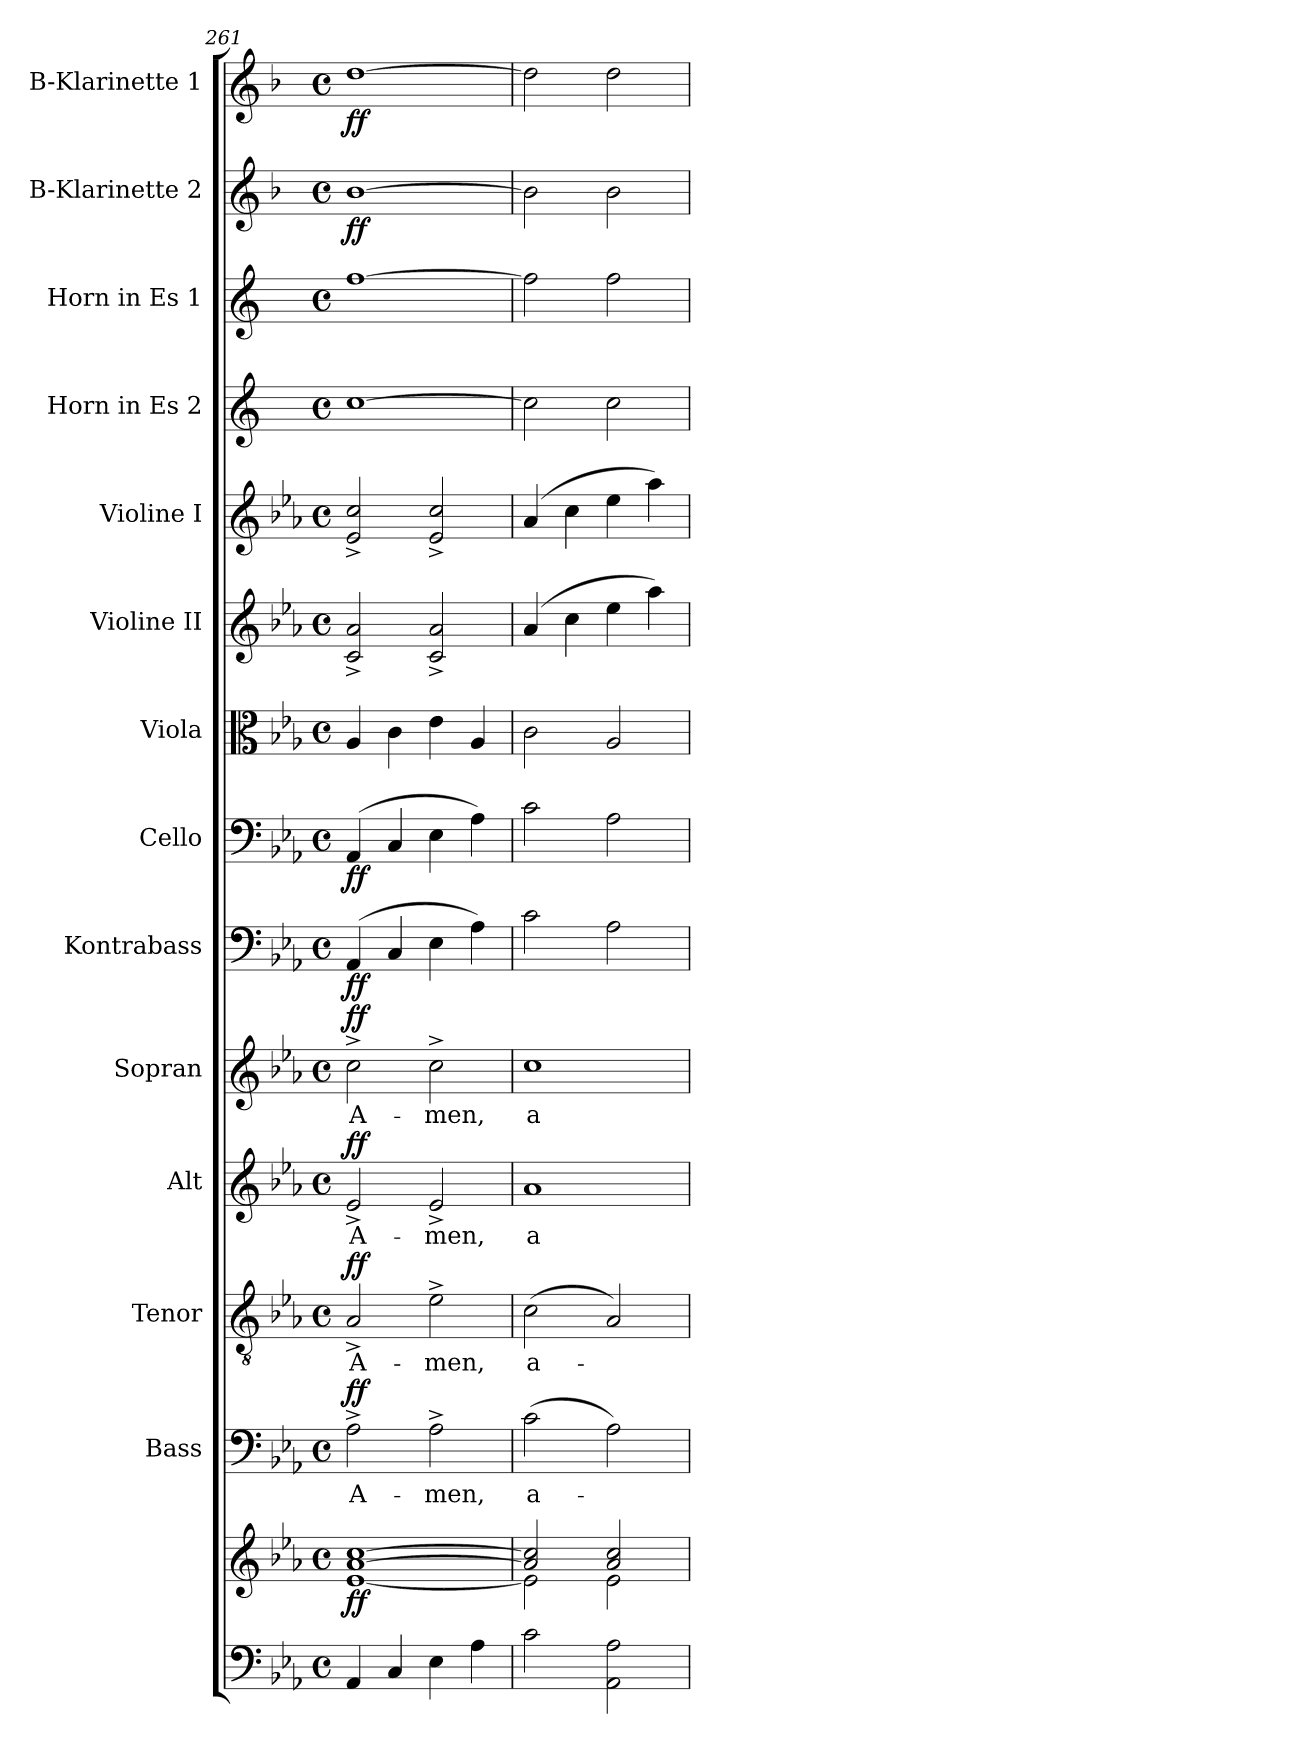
**kern	**kern	**dynam	**kern	**text	**dynam	**kern	**text	**dynam	**kern	**text	**dynam	**kern	**text	**dynam	**kern	**dynam	**kern	**dynam	**kern	**kern	**kern	**kern	**kern	**kern	**dynam	**kern	**dynam
*part14	*part14	*part14	*part13	*part13	*part13	*part12	*part12	*part12	*part11	*part11	*part11	*part10	*part10	*part10	*part9	*part9	*part8	*part8	*part7	*part6	*part5	*part4	*part3	*part2	*part2	*part1	*part1
*staff15	*staff14	*staff14/15	*staff13	*staff13	*staff13	*staff12	*staff12	*staff12	*staff11	*staff11	*staff11	*staff10	*staff10	*staff10	*staff9	*staff9	*staff8	*staff8	*staff7	*staff6	*staff5	*staff4	*staff3	*staff2	*staff2	*staff1	*staff1
*	*	*	*I"Bass	*	*	*I"Tenor	*	*	*I"Alt	*	*	*I"Sopran	*	*	*I"Kontrabass	*	*I"Cello	*	*I"Viola	*I"Violine II	*I"Violine I	*I"Horn in Es 2	*I"Horn in Es 1	*I"B-Klarinette 2	*	*I"B-Klarinette 1	*
*	*	*	*I'B.	*	*	*I'T.	*	*	*I'A.	*	*	*I'S.	*	*	*I'Kb.	*	*	*	*I'Vla.	*I'Vl. II	*I'Vl. I	*I'Hrn. 2	*I'Hrn. 1	*I'Kl. 2	*	*I'Kl. 1	*
*clefF4	*clefG2	*	*clefF4	*	*	*clefGv2	*	*	*clefG2	*	*	*clefG2	*	*	*clefF4	*	*clefF4	*	*clefC3	*clefG2	*clefG2	*clefG2	*clefG2	*clefG2	*	*clefG2	*
*	*	*	*	*	*	*	*	*	*	*	*	*	*	*	*ITrd7c12	*	*	*	*	*	*	*ITrd5c9	*ITrd5c9	*ITrd1c2	*	*ITrd1c2	*
*k[b-e-a-]	*k[b-e-a-]	*	*k[b-e-a-]	*	*	*k[b-e-a-]	*	*	*k[b-e-a-]	*	*	*k[b-e-a-]	*	*	*k[b-e-a-]	*	*k[b-e-a-]	*	*k[b-e-a-]	*k[b-e-a-]	*k[b-e-a-]	*k[b-e-a-]	*k[b-e-a-]	*k[b-e-a-]	*	*k[b-e-a-]	*
*E-:	*E-:	*	*E-:	*	*	*E-:	*	*	*E-:	*	*	*E-:	*	*	*E-:	*	*E-:	*	*E-:	*E-:	*E-:	*E-:	*E-:	*E-:	*	*E-:	*
*M4/4	*M4/4	*	*M4/4	*	*	*M4/4	*	*	*M4/4	*	*	*M4/4	*	*	*M4/4	*	*M4/4	*	*M4/4	*M4/4	*M4/4	*M4/4	*M4/4	*M4/4	*	*M4/4	*
*met(c)	*met(c)	*	*met(c)	*	*	*met(c)	*	*	*met(c)	*	*	*met(c)	*	*	*met(c)	*	*met(c)	*	*met(c)	*met(c)	*met(c)	*met(c)	*met(c)	*met(c)	*	*met(c)	*
=261	=261	=261	=261	=261	=261	=261	=261	=261	=261	=261	=261	=261	=261	=261	=261	=261	=261	=261	=261	=261	=261	=261	=261	=261	=261	=261	=261
*	*^	*	*	*	*	*	*	*	*	*	*	*	*	*	*	*	*	*	*	*	*	*	*	*	*	*	*
!	!	!	!LO:DY:b	!	!LO:LY:b	!LO:DY:a	!	!LO:LY:b	!LO:DY:a	!	!LO:LY:b	!LO:DY:a	!	!LO:LY:b	!LO:DY:a	!	!LO:DY:b	!	!LO:DY:b	!	!	!	!	!	!	!LO:DY:b	!	!LO:DY:b
4AA-/	[>1a- [>1cc	[<1e-	ff	2A-^>\	A-	ff	2A-^>/	A-	ff	2e-^>/	A-	ff	2cc^>\	A-	ff	(4AAA-/	ff	(4AA-/	ff	4A-/	2c/^< 2a-/^<	2e-/^< 2cc/^<	[1e-	[1a-	[1a-	ff	[1cc	ff
4C/	.	.	.	.	.	.	.	.	.	.	.	.	.	.	.	4CC/	.	4C/	.	4c\	.	.	.	.	.	.	.	.
!	!	!	!	!	!LO:LY:b	!	!	!LO:LY:b	!	!	!LO:LY:b	!	!	!LO:LY:b	!	!	!	!	!	!	!	!	!	!	!	!	!	!
4E-\	.	.	.	2A-^>\	-men,	.	2e-^>\	-men,	.	2e-^>/	-men,	.	2cc^>\	-men,	.	4EE-\	.	4E-\	.	4e-\	2c/^< 2a-/^<	2e-/^< 2cc/^<	.	.	.	.	.	.
4A-\	.	.	.	.	.	.	.	.	.	.	.	.	.	.	.	4AA-\)	.	4A-\)	.	4A-/	.	.	.	.	.	.	.	.
=262	=262	=262	=262	=262	=262	=262	=262	=262	=262	=262	=262	=262	=262	=262	=262	=262	=262	=262	=262	=262	=262	=262	=262	=262	=262	=262	=262	=262
!	!	!	!	!	!LO:LY:b	!	!	!LO:LY:b	!	!	!LO:LY:b	!	!	!LO:LY:b	!	!	!	!	!	!	!	!	!	!	!	!	!	!
2c\	2a-/] 2cc/]	2e-\]	.	(>2c\	a-	.	(>2c\	a-	.	1a-	a-	.	1cc	a-	.	2C\	.	2c\	.	2c\	(4a-/	(4a-/	2e-\]	2a-\]	2a-\]	.	2cc\]	.
.	.	.	.	.	.	.	.	.	.	.	.	.	.	.	.	.	.	.	.	.	4cc\	4cc\	.	.	.	.	.	.
2AA-\ 2A-\	2a-/ 2cc/	2e-\	.	2A-\)	.	.	2A-/)	.	.	.	.	.	.	.	.	2AA-\	.	2A-\	.	2A-/	4ee-\	4ee-\	2e-\	2a-\	2a-\	.	2cc\	.
.	.	.	.	.	.	.	.	.	.	.	.	.	.	.	.	.	.	.	.	.	4aa-\)	4aa-\)	.	.	.	.	.	.
*	*v	*v	*	*	*	*	*	*	*	*	*	*	*	*	*	*	*	*	*	*	*	*	*	*	*	*	*	*
=	=	=	=	=	=	=	=	=	=	=	=	=	=	=	=	=	=	=	=	=	=	=	=	=	=	=	=
*-	*-	*-	*-	*-	*-	*-	*-	*-	*-	*-	*-	*-	*-	*-	*-	*-	*-	*-	*-	*-	*-	*-	*-	*-	*-	*-	*-
